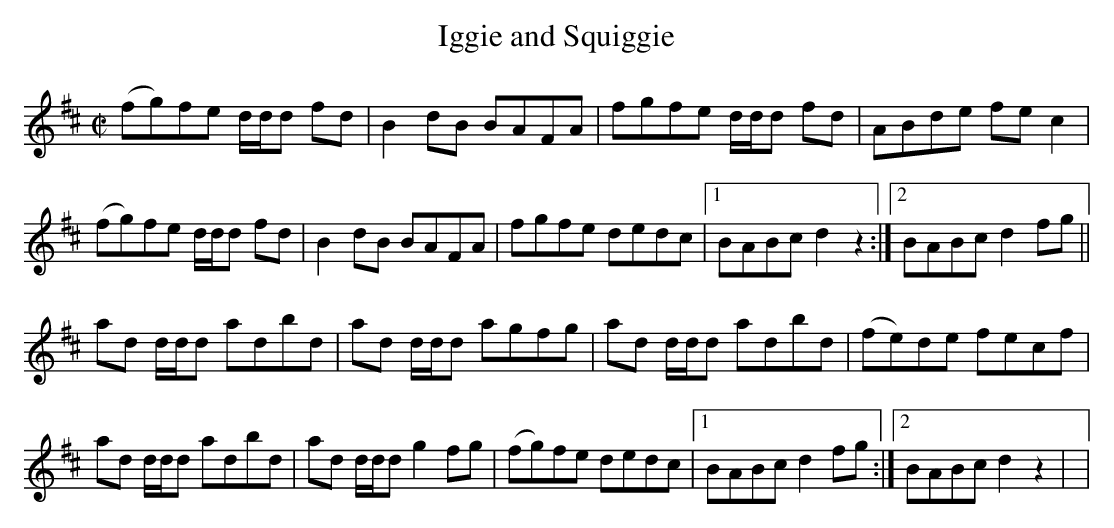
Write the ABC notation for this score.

X:1
T:Iggie and Squiggie
M:C|
L:1/8
K:D
(fg)fe d/d/d fd|B2 dB BAFA|fgfe d/d/d fd|ABde fe c2|
(fg)fe d/d/d fd|B2 dB BAFA|fgfe dedc|1 BABc d2 z2:|2 BABc d2 fg||
ad d/d/d adbd|ad d/d/d agfg|ad d/d/d adbd|(fe)de fecf|
ad d/d/d adbd|ad d/d/d g2 fg|(fg)fe dedc|1 BABc d2 fg :|2 BABc d2 z2 |>|
